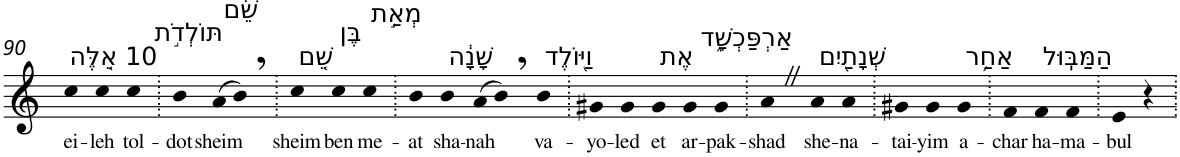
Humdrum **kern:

**kern	**text
*part1	*part1
*staff1	*staff1
*I"Piano	*
*I'Pno	*
!!LO:PB:g=z
*clefG2	*
*k[]	*
=90	=90
!LO:TX:a:t=10 אֵ֚לֶּה	!
!	!LO:LY:b
4cc	ei-
!	!LO:LY:b
4cc	-leh
!LO:TX:a:t=תּוֹלְדֹ֣ת	!
!	!LO:LY:b
4cc	tol-
=91.	=91.
!	!LO:LY:b
4b	-dot
!LO:TX:a:t=שֵׁ֔ם	!
!	!LO:LY:b
(>8a	sheim
8b,)	.
=92.	=92.
!LO:TX:a:t=שֵׁ֚ם	!
!	!LO:LY:b
4cc	sheim
!LO:TX:a:t=בֶּן	!
!	!LO:LY:b
4cc	ben
!LO:TX:a:t=מְאַ֣ת	!
!	!LO:LY:b
4cc	me-
=93.	=93.
!	!LO:LY:b
4b	-at
!LO:TX:a:t=שָׁנָ֔ה	!
!	!LO:LY:b
4b	sha-
!	!LO:LY:b
(>8a	-nah
8b,)	.
!LO:TX:a:t=וַיּ֖וֹלֶד	!
!	!LO:LY:b
4b	va-
=94.	=94.
!	!LO:LY:b
4g#X	-yo-
!	!LO:LY:b
4g#	-led
!LO:TX:a:t=אֶת	!
!	!LO:LY:b
4g#	et
!LO:TX:a:t=אַרְפַּכְשָׁ֑ד	!
!	!LO:LY:b
4g#	ar-
!	!LO:LY:b
4g#	-pak-
=95.	=95.
!	!LO:LY:b
4aZ	-shad
!LO:TX:a:t=שְׁנָתַ֖יִם	!
!	!LO:LY:b
4a	she-
!	!LO:LY:b
4a	-na-
=96.	=96.
!	!LO:LY:b
4g#X	-tai-
!	!LO:LY:b
4g#	-yim
!LO:TX:a:t=אַחַ֥ר	!
!	!LO:LY:b
4g#	a-
=97.	=97.
!	!LO:LY:b
4f	-char
!LO:TX:a:t=הַמַּבּֽוּל	!
!	!LO:LY:b
4f	ha-
!	!LO:LY:b
4f	-ma-
=98.	=98.
!	!LO:LY:b
4e	-bul
4r	.
=.	=.
*-	*-
